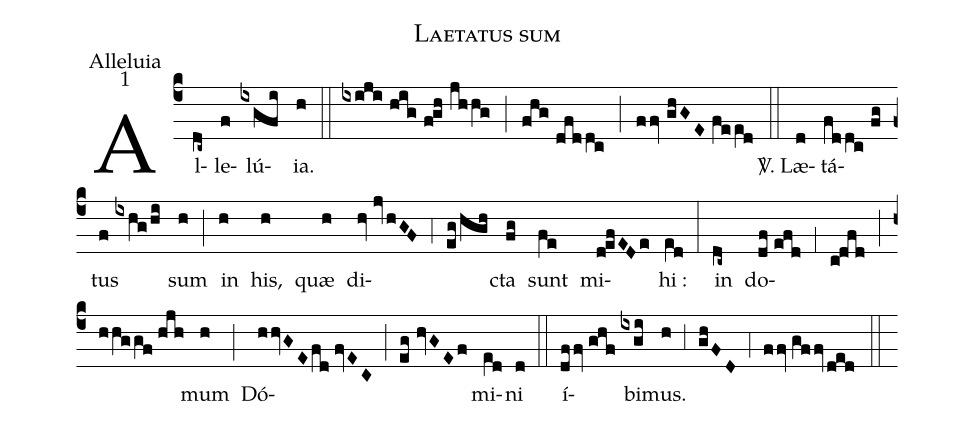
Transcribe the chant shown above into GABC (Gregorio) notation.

name:Laetatus sum;
office-part:Alleluia;
mode:1;
%%
(c4) Al(dc~)le(f)lú(ixgfi){ia}.(h) (::) (ixiji//hig//fgh//jhhg) (;) (fhg//dfddc) (;) (ffv//ghGE//fee[ll:1]d) (::) <sp>V/</sp>. Læ(d)tá(fddc//fg)tus(f//ixhg/hi) sum(h) (;) in(h) his,(h) quæ(h) di(hv//jvhGF)(;4)(eg/hgh)cta(fg) sunt(fe) mi(defEDe)hi :(e[ll:1]d) (:) in(dc~) do(df//efd)(;1)(c!dfd)(;)(hhggf//hjh)mum(h) (;) Dó(hhvGEfd//fvEC)(;)(eg/!/!hvGEf)mi(e[ll:1]d)ni(d) (::) í(dffv//ghf)bi(ixgi)mus.(h) (;3) (ghFD) (;4) (ffv//gffvded) (::)
